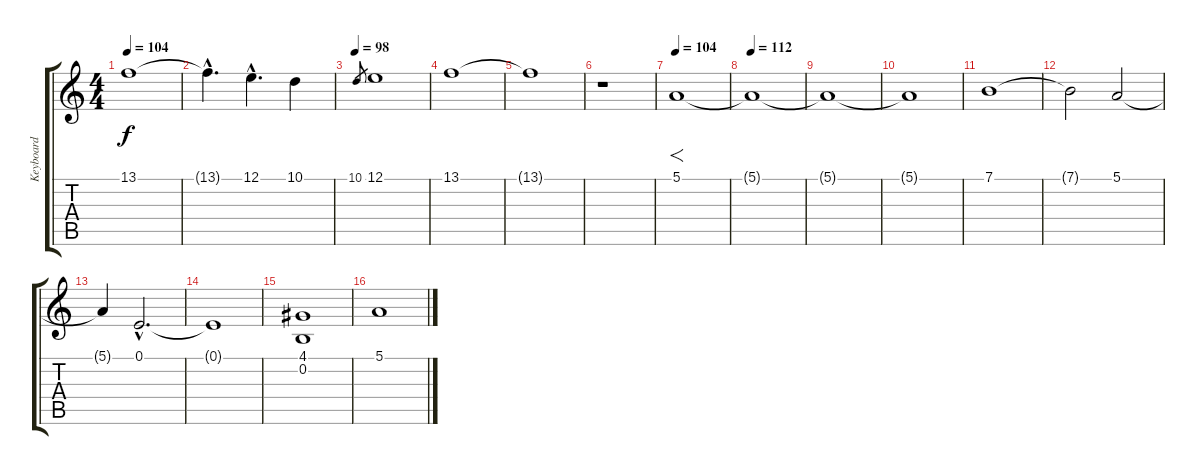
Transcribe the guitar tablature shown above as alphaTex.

\track ("Keyboard" "Keyboard") {instrument stringensemble2}
\staff {score tabs}
\tuning (E4 B3 G3 D3 A2 E2) {hide}
\ts (4 4)
\tempo 104
\clef g2
\ks c
13.1{t}.1{dy f} |
13.1{hac t}.4{d} 12.1{hac}.4{d} 10.1.4 |
\tempo 98
10.1.8{gr} 12.1.1 |
13.1.1 |
13.1{t}.1 |
r.1 |
\tempo 104
5.1.1{f} |
\tempo 112
5.1{t}.1 |
5.1{t}.1 |
5.1{t}.1 |
7.1.1 |
7.1{t}.2 5.1.2 |
5.1{t}.4 0.1{hac}.2{d} |
0.1{t}.1 |
(4.1 0.2).1 |
5.1.1
